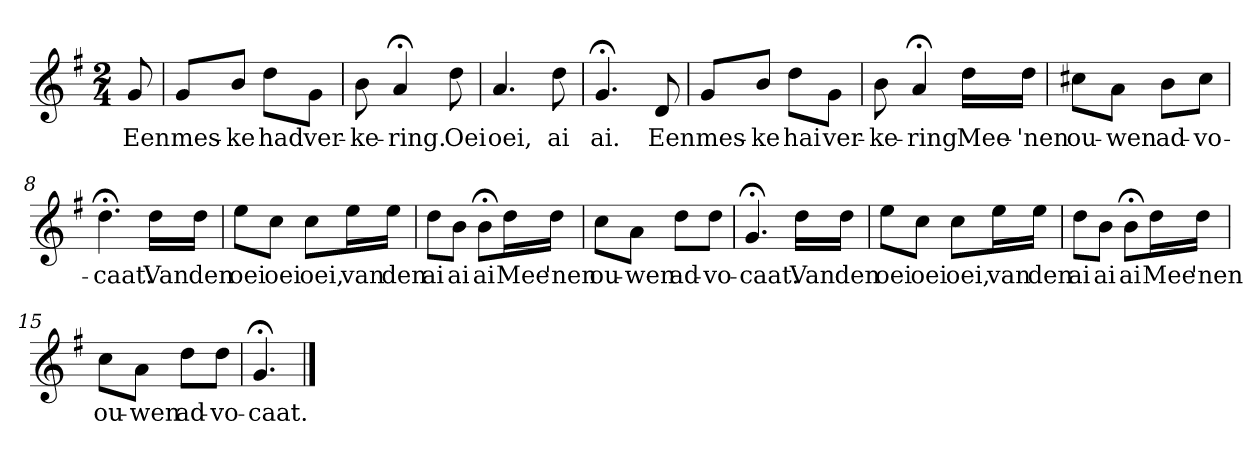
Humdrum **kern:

**kern	**text
*part1	*part1
*staff1	*staff1
*k[f#]	*
*G:	*
*M2/4	*
*MM120	*
=	=
8g	Een
=1	=1
8gL	mes-
8bJ	-ke
8ddL	had
8gJ	ver-
=2	=2
8b	-ke-
4a;<	-ring.
8dd	Oei
=3	=3
4.a	oei,
8dd	ai
=4	=4
4.g;<	ai.
8d	Een
=5	=5
8gL	mes-
8bJ	-ke
8ddL	hai
8gJ	ver-
=6	=6
8b	-ke-
4a;<	-ring
16ddLL	Mee-
16ddJJ	-'nen
=7	=7
8cc#XL	ou-
8aJ	-wen
8bL	ad-
8cc#J	-vo-
=8	=8
4.dd;<	-caat.
16ddLL	Van
16ddJJ	den
=9	=9
8eeL	oei
8ccJ	oei
8ccL	oei,
16eeL	van
16eeJJ	den
=10	=10
8ddL	ai
8bJ	ai
8b;<L	ai
16ddL	Mee
16ddJJ	'nen
=11	=11
8ccL	ou-
8aJ	-wen
8ddL	ad-
8ddJ	-vo-
=12	=12
4.g;<	-caat.
16ddLL	Van
16ddJJ	den
=13	=13
8eeL	oei
8ccJ	oei
8ccL	oei,
16eeL	van
16eeJJ	den
=14	=14
8ddL	ai
8bJ	ai
8b;<L	ai
16ddL	Mee
16ddJJ	'nen
=15	=15
8ccL	ou-
8aJ	-wen
8ddL	ad-
8ddJ	-vo-
=16	=16
4.g;<	-caat.
==	==
*-	*-
